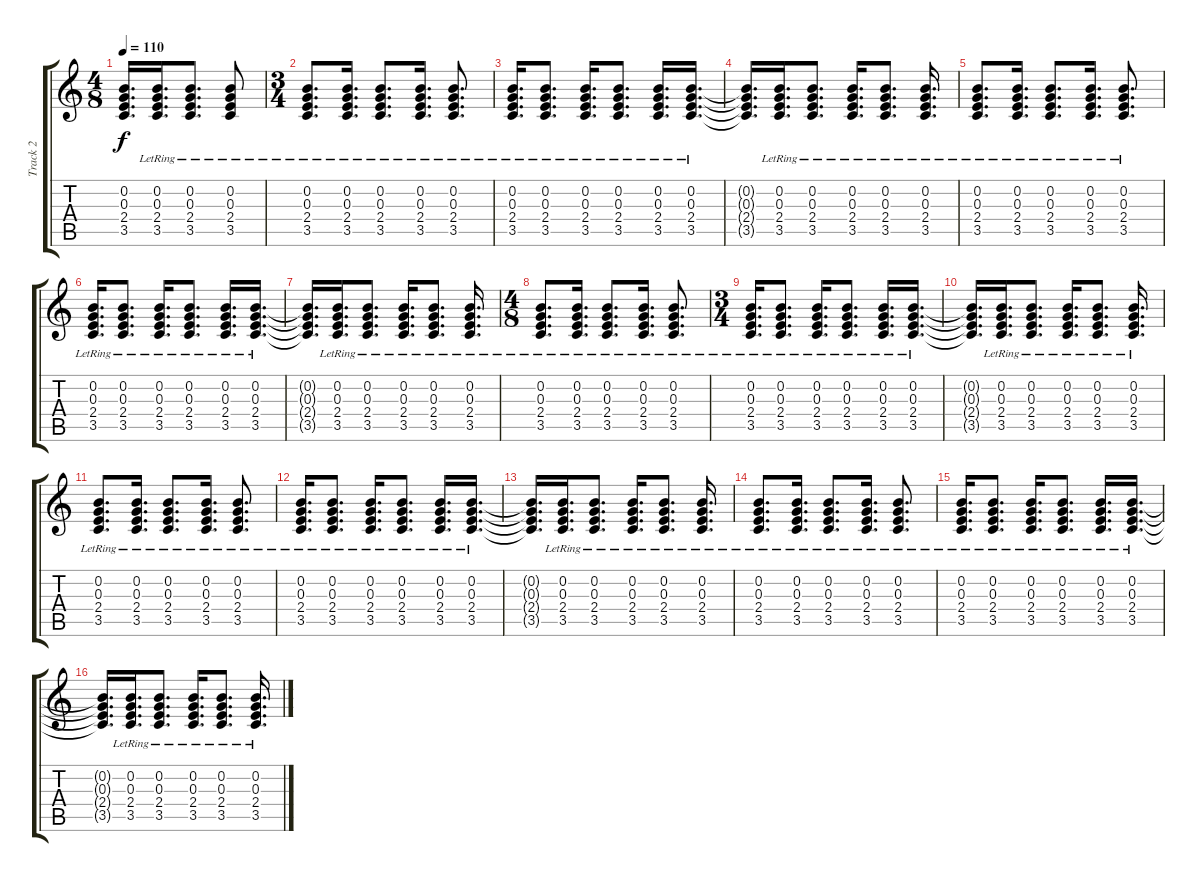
\track ("Track 2" "Track 2") {instrument electricguitarclean}
\staff {score tabs}
\tuning (E4 B3 G3 D3 A2 D2) {hide}
\ts (4 8)
\tempo 110
\clef g2
\ks c
(0.2{t} 0.3{t} 2.4{t} 3.5{t}).16{d dy f} (0.2{lr} 0.3{lr} 2.4{lr} 3.5{lr}).16{d} (0.2{lr} 0.3{lr} 2.4{lr} 3.5{lr}).8{d} (0.2{lr} 0.3{lr} 2.4{lr} 3.5{lr}).8 |
\ts (3 4)
(0.2{lr} 0.3{lr} 2.4{lr} 3.5{lr}).8{d instrument electricguitarclean} (0.2{lr} 0.3{lr} 2.4{lr} 3.5{lr}).16{d} (0.2{lr} 0.3{lr} 2.4{lr} 3.5{lr}).8{d} (0.2{lr} 0.3{lr} 2.4{lr} 3.5{lr}).16{d} (0.2{lr} 0.3{lr} 2.4{lr} 3.5{lr}).8{d} |
(0.2{lr} 0.3{lr} 2.4{lr} 3.5{lr}).16{d} (0.2{lr} 0.3{lr} 2.4{lr} 3.5{lr}).8{d} (0.2{lr} 0.3{lr} 2.4{lr} 3.5{lr}).16{d} (0.2{lr} 0.3{lr} 2.4{lr} 3.5{lr}).8{d} (0.2{lr} 0.3{lr} 2.4{lr} 3.5{lr}).16{d} (0.2{lr} 0.3{lr} 2.4{lr} 3.5{lr}).16{d} |
(0.2{t} 0.3{t} 2.4{t} 3.5{t}).16{d} (0.2{lr} 0.3{lr} 2.4{lr} 3.5{lr}).16{d} (0.2{lr} 0.3{lr} 2.4{lr} 3.5{lr}).8{d} (0.2{lr} 0.3{lr} 2.4{lr} 3.5{lr}).16{d} (0.2{lr} 0.3{lr} 2.4{lr} 3.5{lr}).8{d} (0.2{lr} 0.3{lr} 2.4{lr} 3.5{lr}).16{d} |
(0.2{lr} 0.3{lr} 2.4{lr} 3.5{lr}).8{d} (0.2{lr} 0.3{lr} 2.4{lr} 3.5{lr}).16{d} (0.2{lr} 0.3{lr} 2.4{lr} 3.5{lr}).8{d} (0.2{lr} 0.3{lr} 2.4{lr} 3.5{lr}).16{d} (0.2{lr} 0.3{lr} 2.4{lr} 3.5{lr}).8{d} |
(0.2{lr} 0.3{lr} 2.4{lr} 3.5{lr}).16{d} (0.2{lr} 0.3{lr} 2.4{lr} 3.5{lr}).8{d} (0.2{lr} 0.3{lr} 2.4{lr} 3.5{lr}).16{d} (0.2{lr} 0.3{lr} 2.4{lr} 3.5{lr}).8{d} (0.2{lr} 0.3{lr} 2.4{lr} 3.5{lr}).16{d} (0.2{lr} 0.3{lr} 2.4{lr} 3.5{lr}).16{d} |
(0.2{t} 0.3{t} 2.4{t} 3.5{t}).16{d} (0.2{lr} 0.3{lr} 2.4{lr} 3.5{lr}).16{d} (0.2{lr} 0.3{lr} 2.4{lr} 3.5{lr}).8{d} (0.2{lr} 0.3{lr} 2.4{lr} 3.5{lr}).16{d} (0.2{lr} 0.3{lr} 2.4{lr} 3.5{lr}).8{d} (0.2{lr} 0.3{lr} 2.4{lr} 3.5{lr}).16{d} |
\ts (4 8)
(0.2{lr} 0.3{lr} 2.4{lr} 3.5{lr}).8{d} (0.2{lr} 0.3{lr} 2.4{lr} 3.5{lr}).16{d} (0.2{lr} 0.3{lr} 2.4{lr} 3.5{lr}).8{d} (0.2{lr} 0.3{lr} 2.4{lr} 3.5{lr}).16{d} (0.2{lr} 0.3{lr} 2.4{lr} 3.5{lr}).8{d} |
\ts (3 4)
(0.2{lr} 0.3{lr} 2.4{lr} 3.5{lr}).16{d} (0.2{lr} 0.3{lr} 2.4{lr} 3.5{lr}).8{d} (0.2{lr} 0.3{lr} 2.4{lr} 3.5{lr}).16{d} (0.2{lr} 0.3{lr} 2.4{lr} 3.5{lr}).8{d} (0.2{lr} 0.3{lr} 2.4{lr} 3.5{lr}).16{d} (0.2{lr} 0.3{lr} 2.4{lr} 3.5{lr}).16{d} |
(0.2{t} 0.3{t} 2.4{t} 3.5{t}).16{d} (0.2{lr} 0.3{lr} 2.4{lr} 3.5{lr}).16{d} (0.2{lr} 0.3{lr} 2.4{lr} 3.5{lr}).8{d} (0.2{lr} 0.3{lr} 2.4{lr} 3.5{lr}).16{d} (0.2{lr} 0.3{lr} 2.4{lr} 3.5{lr}).8{d} (0.2{lr} 0.3{lr} 2.4{lr} 3.5{lr}).16{d} |
(0.2{lr} 0.3{lr} 2.4{lr} 3.5{lr}).8{d} (0.2{lr} 0.3{lr} 2.4{lr} 3.5{lr}).16{d} (0.2{lr} 0.3{lr} 2.4{lr} 3.5{lr}).8{d} (0.2{lr} 0.3{lr} 2.4{lr} 3.5{lr}).16{d} (0.2{lr} 0.3{lr} 2.4{lr} 3.5{lr}).8{d} |
(0.2{lr} 0.3{lr} 2.4{lr} 3.5{lr}).16{d} (0.2{lr} 0.3{lr} 2.4{lr} 3.5{lr}).8{d} (0.2{lr} 0.3{lr} 2.4{lr} 3.5{lr}).16{d} (0.2{lr} 0.3{lr} 2.4{lr} 3.5{lr}).8{d} (0.2{lr} 0.3{lr} 2.4{lr} 3.5{lr}).16{d} (0.2{lr} 0.3{lr} 2.4{lr} 3.5{lr}).16{d} |
(0.2{t} 0.3{t} 2.4{t} 3.5{t}).16{d} (0.2{lr} 0.3{lr} 2.4{lr} 3.5{lr}).16{d} (0.2{lr} 0.3{lr} 2.4{lr} 3.5{lr}).8{d} (0.2{lr} 0.3{lr} 2.4{lr} 3.5{lr}).16{d} (0.2{lr} 0.3{lr} 2.4{lr} 3.5{lr}).8{d} (0.2{lr} 0.3{lr} 2.4{lr} 3.5{lr}).16{d} |
(0.2{lr} 0.3{lr} 2.4{lr} 3.5{lr}).8{d} (0.2{lr} 0.3{lr} 2.4{lr} 3.5{lr}).16{d} (0.2{lr} 0.3{lr} 2.4{lr} 3.5{lr}).8{d} (0.2{lr} 0.3{lr} 2.4{lr} 3.5{lr}).16{d} (0.2{lr} 0.3{lr} 2.4{lr} 3.5{lr}).8{d} |
(0.2{lr} 0.3{lr} 2.4{lr} 3.5{lr}).16{d} (0.2{lr} 0.3{lr} 2.4{lr} 3.5{lr}).8{d} (0.2{lr} 0.3{lr} 2.4{lr} 3.5{lr}).16{d} (0.2{lr} 0.3{lr} 2.4{lr} 3.5{lr}).8{d} (0.2{lr} 0.3{lr} 2.4{lr} 3.5{lr}).16{d} (0.2{lr} 0.3{lr} 2.4{lr} 3.5{lr}).16{d} |
(0.2{t} 0.3{t} 2.4{t} 3.5{t}).16{d} (0.2{lr} 0.3{lr} 2.4{lr} 3.5{lr}).16{d} (0.2{lr} 0.3{lr} 2.4{lr} 3.5{lr}).8{d} (0.2{lr} 0.3{lr} 2.4{lr} 3.5{lr}).16{d} (0.2{lr} 0.3{lr} 2.4{lr} 3.5{lr}).8{d} (0.2{lr} 0.3{lr} 2.4{lr} 3.5{lr}).16{d}
